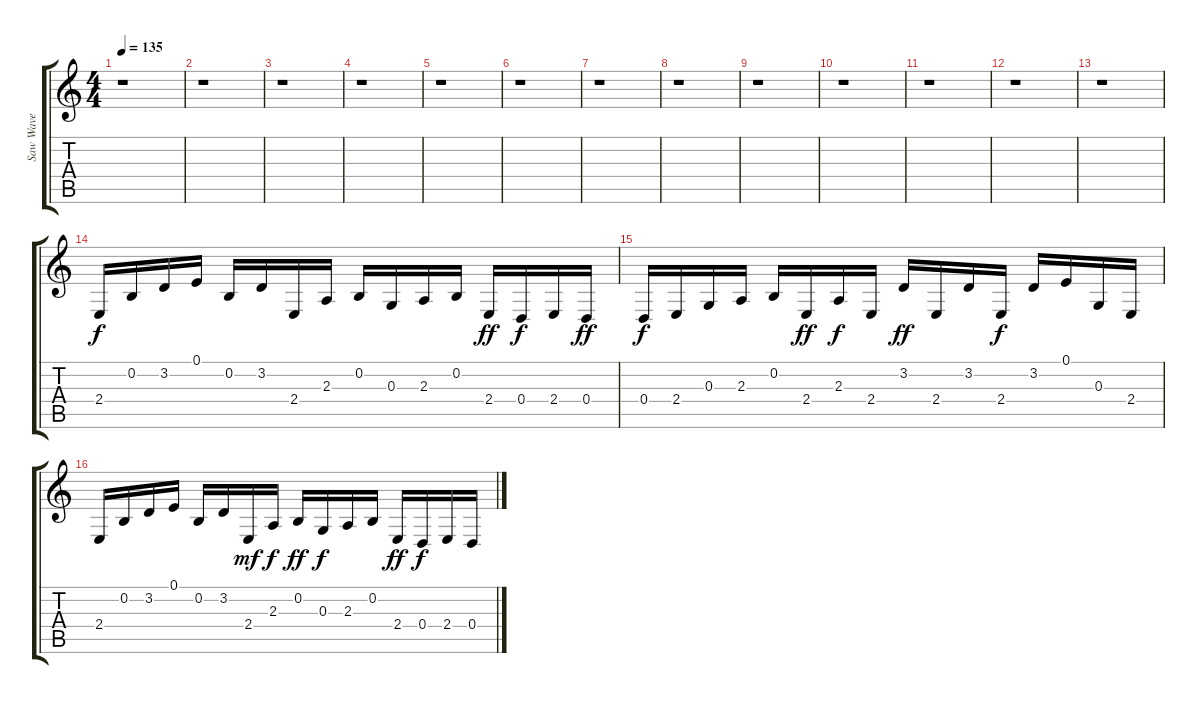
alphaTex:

\track ("Saw Wave                            " "Saw Wave  ") {instrument lead2sawtooth}
\staff {score tabs}
\tuning (E4 B3 G3 D3 A2 E2) {hide}
\ts (4 4)
\tempo 135
\clef g2
\ks c
r.1{dy ff} |
r.1 |
r.1 |
r.1 |
r.1 |
r.1 |
r.1 |
r.1 |
r.1 |
r.1 |
r.1 |
r.1 |
r.1 |
2.4.16{dy f} 0.2.16 3.2.16 0.1.16 0.2.16 3.2.16 2.4.16 2.3.16 0.2.16 0.3.16 2.3.16 0.2.16 2.4.16{dy ff} 0.4.16{dy f} 2.4.16 0.4.16{dy ff} |
0.4.16{dy f} 2.4.16 0.3.16 2.3.16 0.2.16 2.4.16{dy ff} 2.3.16{dy f} 2.4.16 3.2.16{dy ff} 2.4.16 3.2.16 2.4.16{dy f} 3.2.16 0.1.16 0.3.16 2.4.16 |
2.4.16 0.2.16 3.2.16 0.1.16 0.2.16 3.2.16 2.4.16{dy mf} 2.3.16{dy f} 0.2.16{dy ff} 0.3.16{dy f} 2.3.16 0.2.16 2.4.16{dy ff} 0.4.16{dy f} 2.4.16 0.4.16
